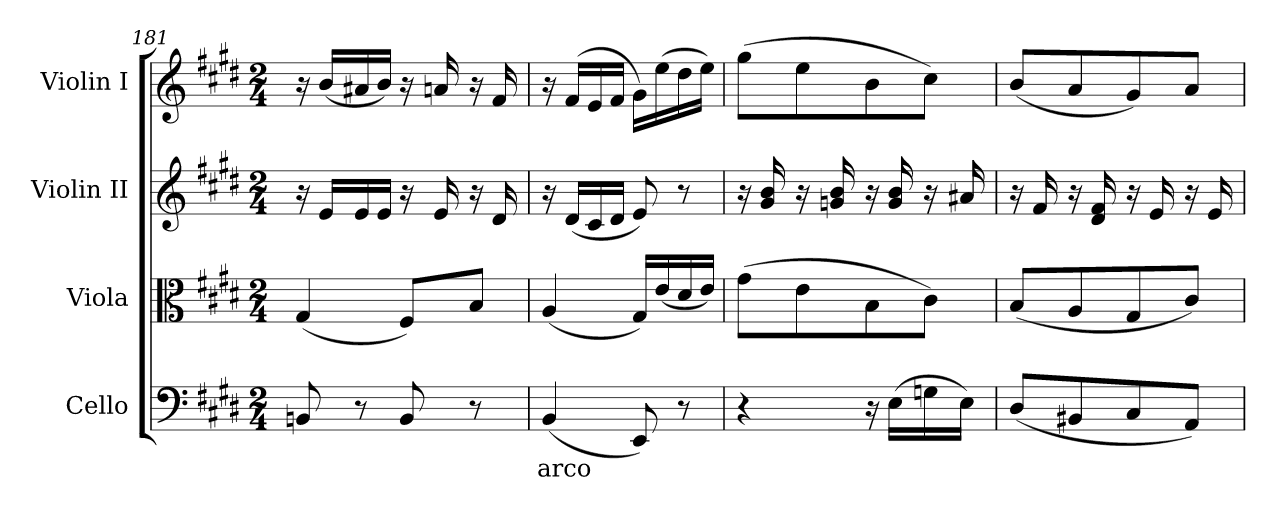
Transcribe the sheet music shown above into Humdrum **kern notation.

**kern	**text	**kern	**kern	**kern
*part4	*part4	*part3	*part2	*part1
*staff4	*staff4	*staff3	*staff2	*staff1
*I"Cello	*	*I"Viola	*I"Violin II	*I"Violin I
*	*	*I'Vla	*I'Vln	*I'Vln
*clefF4	*	*clefC3	*clefG2	*clefG2
*k[f#c#g#d#]	*	*k[f#c#g#d#]	*k[f#c#g#d#]	*k[f#c#g#d#]
*M2/4	*	*M2/4	*M2/4	*M2/4
=181	=181	=181	=181	=181
8BBn/	.	(<4G#/	16r	16r
.	.	.	16e/LL	(<16b/LL
8r	.	.	16e/	16a#X/
.	.	.	16e/JJ	16b/JJ)
8BB/	.	8F#/L)	16r	16r
.	.	.	16e/	16an/
8r	.	8B/J	16r	16r
.	.	.	16d#/	16f#/
=182	=182	=182	=182	=182
!	!LO:LY:b	!	!	!
(<4BB/	arco	(<4A/	16r	16r
.	.	.	(<16d#/LL	(>16f#/LL
.	.	.	16c#/	16e/
.	.	.	16d#/JJ	16f#/JJ
8EE/)	.	16G#/LL)	8e/)	16g#\LL)
.	.	(<16e/	.	(>16ee\
8r	.	16d#/	8r	16dd#\
.	.	16e/JJ)	.	16ee\JJ)
=183	=183	=183	=183	=183
4r	.	(>8g#\L	16r	(>8gg#\L
.	.	.	16g#/ 16b/	.
.	.	8e\	16r	8ee\
.	.	.	16gn/ 16b/	.
16r	.	8B\	16r	8b\
(>16E\LL	.	.	16g/ 16b/	.
16Gn\	.	8c#\J)	16r	8cc#\J)
16E\JJ)	.	.	16a#X/	.
=184	=184	=184	=184	=184
(<8D#/L	.	(<8B/L	16r	(<8b/L
.	.	.	16f#/	.
8BB#X/	.	8A/	16r	8a/
.	.	.	16d#/ 16f#/	.
8C#/	.	8G#/	16r	8g#/)
.	.	.	16e/	.
8AA/J)	.	8c#/J)	16r	8a/J
.	.	.	16e/	.
=	=	=	=	=
*-	*-	*-	*-	*-
